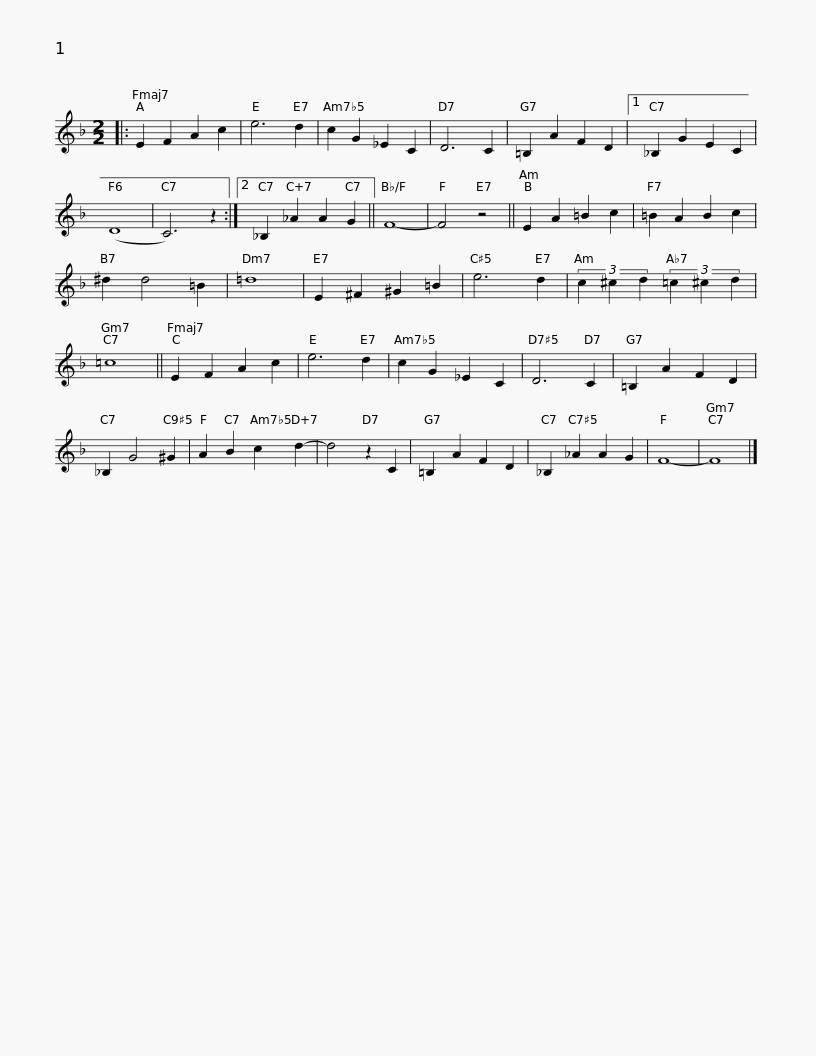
X:1
L:1/8
M:2/2
I:linebreak $
K:F
V:1 treble
V:1
|: E2 F2 A2 c2 | e6 d2 | c2 G2 _E2 C2 | D6 C2 |$ =B,2 A2 F2 D2 |1 %5
 _B,2 G2 E2 C2 | (D8 | C6) z2 :|2$ _B,2 _A2 A2 G2 || F8- | %10
 F4 z4 ||$ E2 A2 =B2 c2 | =B2 A2 B2 c2 | ^d2 d4 =B2 | =d8 |$ %15
 E2 ^F2 ^G2 =B2 | e6 d2 | (3c2 ^c2 d2 (3=c2 ^c2 d2 | =c8 ||$ E2 F2 A2 c2 | %20
 e6 d2 | c2 G2 _E2 C2 | D6 C2 |$ =B,2 A2 F2 D2 | _B,2 G4 ^G2 | %25
 A2 B2 c2 d2- | d4 z2 C2 |$ =B,2 A2 F2 D2 | _B,2 _A2 A2 G2 | F8- | %30
 F8 |] %31
